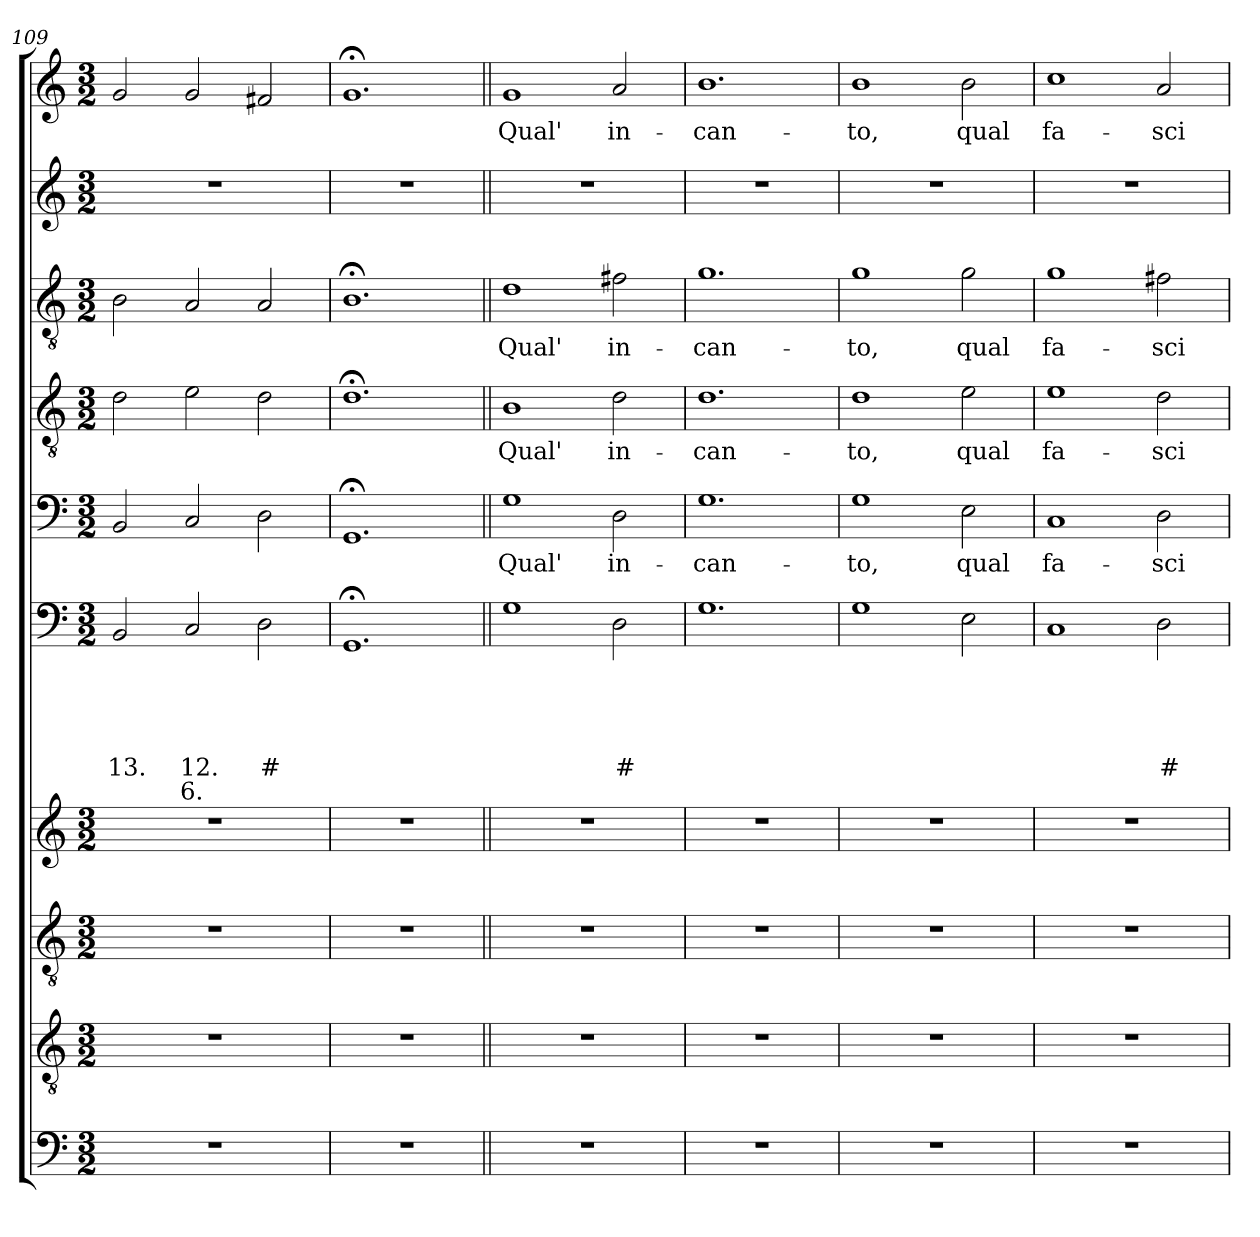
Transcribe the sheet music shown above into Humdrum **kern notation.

**kern	**kern	**kern	**kern	**kern	**text	**text	**text	**text	**text	**text	**kern	**text	**kern	**text	**kern	**text	**kern	**kern	**text
*part10	*part9	*part8	*part7	*part6	*part6	*part6	*part6	*part6	*part6	*part6	*part5	*part5	*part4	*part4	*part3	*part3	*part2	*part1	*part1
*staff10	*staff9	*staff8	*staff7	*staff6	*staff6	*staff6	*staff6	*staff6	*staff6	*staff6	*staff5	*staff5	*staff4	*staff4	*staff3	*staff3	*staff2	*staff1	*staff1
*clefF4	*clefGv2	*clefGv2	*clefG2	*clefF4	*	*	*	*	*	*	*clefF4	*	*clefGv2	*	*clefGv2	*	*clefG2	*clefG2	*
*k[]	*k[]	*k[]	*k[]	*k[]	*	*	*	*	*	*	*k[]	*	*k[]	*	*k[]	*	*k[]	*k[]	*
*C:	*C:	*C:	*C:	*C:	*	*	*	*	*	*	*C:	*	*C:	*	*C:	*	*C:	*C:	*
*M3/2	*M3/2	*M3/2	*M3/2	*M3/2	*	*	*	*	*	*	*M3/2	*	*M3/2	*	*M3/2	*	*M3/2	*M3/2	*
=109	=109	=109	=109	=109	=109	=109	=109	=109	=109	=109	=109	=109	=109	=109	=109	=109	=109	=109	=109
1.r	1.r	1.r	1.r	2BB/	.	.	.	.	13.	.	2BB/	.	2d\	.	2B\	.	1.r	2g/	.
.	.	.	.	2C/	.	.	.	.	12.	6.	2C/	.	2e\	.	2A/	.	.	2g/	.
.	.	.	.	2D\	.	.	.	.	#	.	2D\	.	2d\	.	2A/	.	.	2f#X/	.
=110	=110	=110	=110	=110	=110	=110	=110	=110	=110	=110	=110	=110	=110	=110	=110	=110	=110	=110	=110
1.r	1.r	1.r	1.r	1.GG;<	.	.	.	.	.	.	1.GG;<	.	1.d;<	.	1.B;<	.	1.r	1.g;	.
!!LO:LB:g=z
=111||	=111||	=111||	=111||	=111||	=111||	=111||	=111||	=111||	=111||	=111||	=111||	=111||	=111||	=111||	=111||	=111||	=111||	=111||	=111||
1.r	1.r	1.r	1.r	1G	.	.	.	.	.	.	1G	Qual'	1B	Qual'	1d	Qual'	1.r	1g	Qual'
.	.	.	.	2D\	.	.	.	.	#	.	2D\	in-	2d\	in-	2f#X\	in-	.	2a/	in-
=112	=112	=112	=112	=112	=112	=112	=112	=112	=112	=112	=112	=112	=112	=112	=112	=112	=112	=112	=112
1.r	1.r	1.r	1.r	1.G	.	.	.	.	.	.	1.G	-can-	1.d	-can-	1.g	-can-	1.r	1.b	-can-
=113	=113	=113	=113	=113	=113	=113	=113	=113	=113	=113	=113	=113	=113	=113	=113	=113	=113	=113	=113
1.r	1.r	1.r	1.r	1G	.	.	.	.	.	.	1G	-to,	1d	-to,	1g	-to,	1.r	1b	-to,
.	.	.	.	2E\	.	.	.	.	.	.	2E\	qual	2e\	qual	2g\	qual	.	2b\	qual
=114	=114	=114	=114	=114	=114	=114	=114	=114	=114	=114	=114	=114	=114	=114	=114	=114	=114	=114	=114
1.r	1.r	1.r	1.r	1C	.	.	.	.	.	.	1C	fa-	1e	fa-	1g	fa-	1.r	1cc	fa-
.	.	.	.	2D\	.	.	.	.	#	.	2D\	-sci-	2d\	-sci-	2f#X\	-sci-	.	2a/	-sci-
=	=	=	=	=	=	=	=	=	=	=	=	=	=	=	=	=	=	=	=
*-	*-	*-	*-	*-	*-	*-	*-	*-	*-	*-	*-	*-	*-	*-	*-	*-	*-	*-	*-
